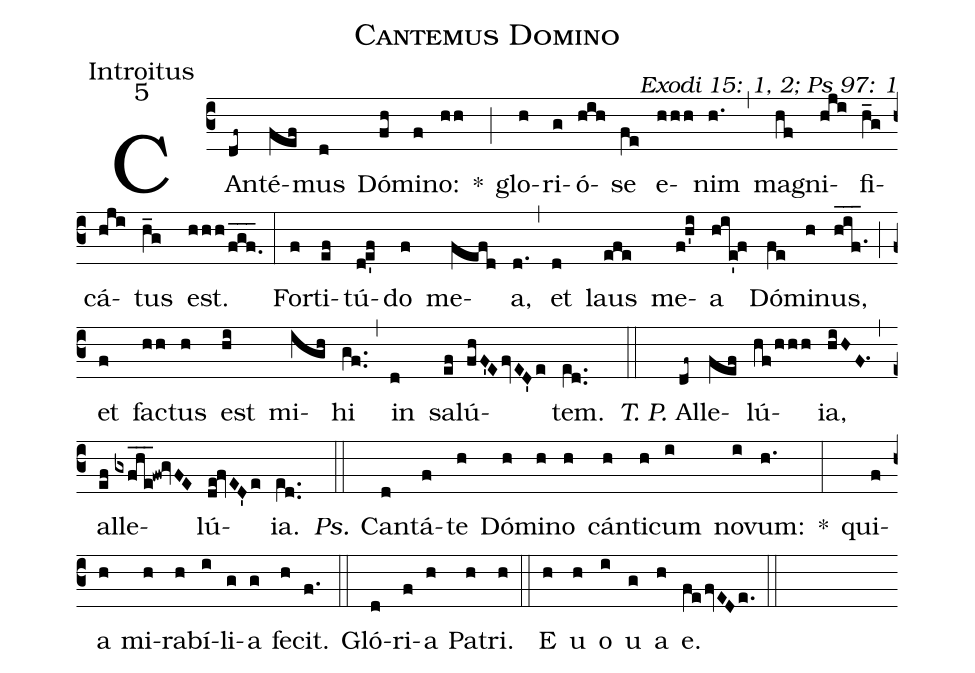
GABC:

name: Cantemus Domino;
office-part: Introitus;
mode: 5;
commentary: Exodi 15: 1, 2; Ps 97: 1;
%%
(c3) CAn(df~)té(fef)mus(d) Dó(fh)mi(f)no:(hh) *(;)
glo(h)ri(g)ó(hih)se(fe) e(hhh)nim(h.) (,) ma(hf)gni(hji)fi(h_g)cá(hji)tus(h_g) est.(hhh/f_g_f._) (:)
For(f)ti(ef)tú(de'f)do(f) me(fefd)a,(d.) (,) et(d) laus(efe) me(f!h'i)a(hie'!f) Dó(fe)mi(h)nus,(h_i_f.1_) (;) et(f) fac(hh)tus(h) est(hi) mi(igh)hi(gf..) (,) in(d) sa(ef)lú(fhF'EfvED'e)tem.(e[ll:1]d..) (::)
<i>T. P.</i> Al(df~)le(fef)lú(hf/hhh)ia,(hiHF.1) (,) al(ef)le(gxfhe___!fw!gvFE)lú(de!fvED'e)ia.(e[ll:1]d..) (::)
<i>Ps.</i> Can(d)tá(f)te(h) Dó(h)mi(h)no(h) cán(h)ti(h)cum(i) no(i)vum:(h.) *(:)
qui(f)a(h) mi(h)ra(h)bí(i)li(g)a(g) fe(h)cit.(f.) (::)
Gló(d)ri(f)a(h) Pa(h)tri.(h) (::)
<eu>E(h) u(h) o(i) u(g) a(h) e.</eu>(fefvEDe.) (::)
